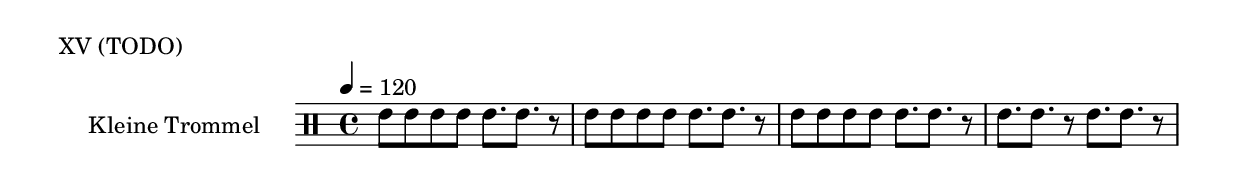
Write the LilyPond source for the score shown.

KleineTrommelNoten = {
        \drummode {
                tommh8 tommh8 tommh8 tommh8 tommh8. tommh8. r8 |
                tommh8 tommh8 tommh8 tommh8 tommh8. tommh8. r8 |
                tommh8 tommh8 tommh8 tommh8 tommh8. tommh8. r8 |
                tommh8. tommh8. r8 tommh8. tommh8. r8 |
        }
}

KleineTrommel = {
        \tempo 4 = 120
	\set DrumStaff.instrumentName = "Kleine Trommel"
	\set DrumStaff.midiInstrument = "melodic tom"
        \set Staff.midiPanPosition = 1.0
        \set Staff.midiExpression = 0.7
        \new DrumVoice = "KleineTrommel" \KleineTrommelNoten
}

GrosseTrommelNoten = {
}

GrosseTrommel = {
	\set Staff.instrumentName = "Große Trommel"
	\set Staff.midiInstrument = "melodic tom"
        \set Staff.midiPanPosition = -1.0
        \new DrumVoice = "GrosseTrommel " \GrosseTrommelNoten
}

\score {
        \header {
                piece = "XV (TODO)"
        }
	\new StaffGroup <<
                \new DrumStaff << \KleineTrommel >>
                %\new DrumStaff << \GrosseTrommel >>
	>>
	\layout {
                indent = 4.0\cm
        }
	%\midi {}
}

